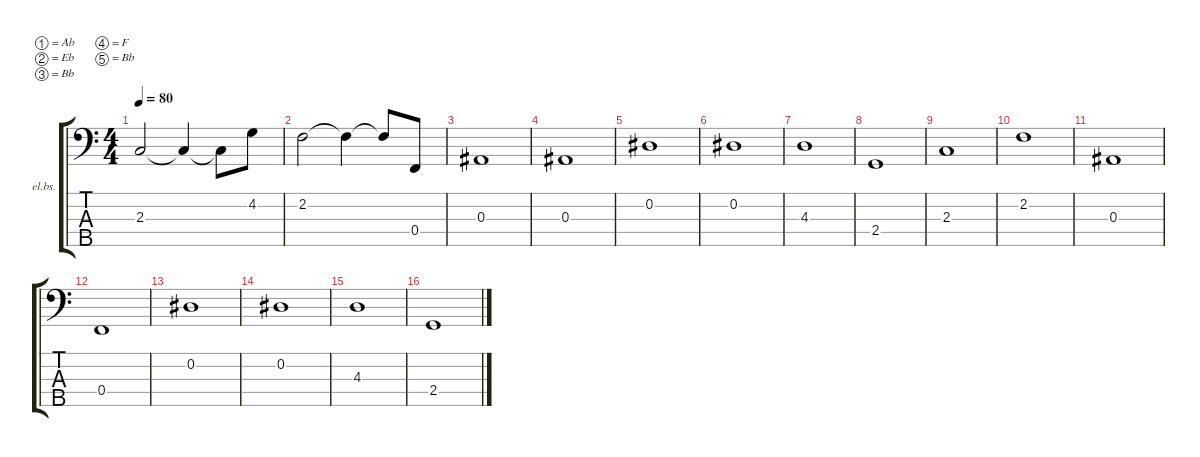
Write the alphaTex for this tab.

\defaultSystemsLayout 4
\hideDynamics
\bracketExtendMode groupsimilarinstruments
\firstSystemTrackNameOrientation horizontal
\otherSystemsTrackNameOrientation horizontal
\track ("bass" "el.bs.") {instrument electricbassfinger}
\staff {score tabs}
\tuning (Ab2 Eb2 Bb1 F1 Bb0)
\ts (4 4)
\tempo 80
\clef f4
\ks c
2.3.2{dy f} 2.3{t}.4 2.3{t}.8 4.2.8 |
2.2.2 2.2{t}.4 2.2{t}.8 0.4.8 |
0.3.1 |
0.3.1 |
0.2.1 |
0.2.1 |
4.3.1 |
2.4.1 |
2.3.1 |
2.2.1 |
0.3.1 |
0.4.1 |
0.2.1 |
0.2.1 |
4.3.1 |
2.4.1
